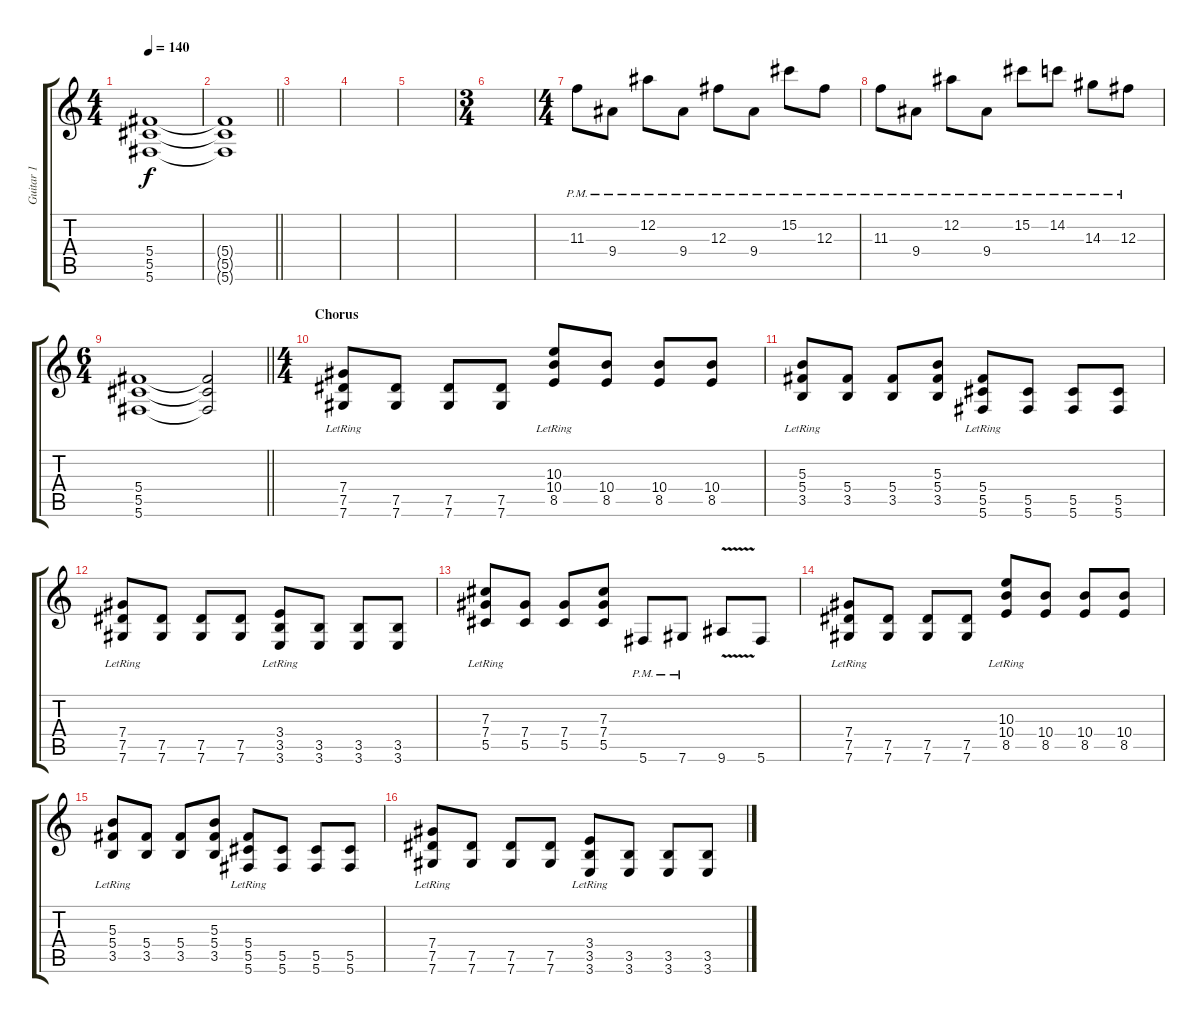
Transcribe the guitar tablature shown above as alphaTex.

\track ("Guitar 1" "Guitar 1") {instrument distortionguitar}
\staff {score tabs}
\tuning (Eb4 Bb3 Gb3 Db3 Ab2 Db2) {hide}
\ts (4 4)
\tempo 140
\clef g2
\ks c
(5.4 5.5 5.6).1{dy f} |
\barLineRight lightlight
(5.4{t} 5.5{t} 5.6{t}).1 |
|
|
|
\ts (3 4)
|
\ts (4 4)
11.3{pm}.8 9.4{pm}.8 12.2{pm}.8 9.4{pm}.8 12.3{pm}.8 9.4{pm}.8 15.2{pm}.8 12.3{pm}.8 |
11.3{pm}.8 9.4{pm}.8 12.2{pm}.8 9.4{pm}.8 15.2{pm}.8 14.2{pm}.8 14.3{pm}.8 12.3{pm}.8 |
\ts (6 4)
\barLineRight lightlight
(5.4 5.5 5.6).1 (5.4{t} 5.5{t} 5.6{t}).2 |
\ts (4 4)
\section ("" "Chorus")
(7.4{lr} 7.5 7.6).8 (7.5 7.6).8 (7.5 7.6).8 (7.5 7.6).8 (10.3{lr} 10.4 8.5).8 (10.4 8.5).8 (10.4 8.5).8 (10.4 8.5).8 |
(5.3{lr} 5.4 3.5).8 (5.4 3.5).8 (5.4 3.5).8 (5.3 5.4 3.5).8 (5.4{lr} 5.5 5.6).8 (5.5 5.6).8 (5.5 5.6).8 (5.5 5.6).8 |
(7.4{lr} 7.5 7.6).8 (7.5 7.6).8 (7.5 7.6).8 (7.5 7.6).8 (3.4{lr} 3.5 3.6).8 (3.5 3.6).8 (3.5 3.6).8 (3.5 3.6).8 |
(7.3{lr} 7.4 5.5).8 (7.4 5.5).8 (7.4 5.5).8 (7.3 7.4 5.5).8 5.6{pm}.8 7.6{pm}.8 9.6{v}.8 5.6.8 |
(7.4{lr} 7.5 7.6).8 (7.5 7.6).8 (7.5 7.6).8 (7.5 7.6).8 (10.3{lr} 10.4 8.5).8 (10.4 8.5).8 (10.4 8.5).8 (10.4 8.5).8 |
(5.3{lr} 5.4 3.5).8 (5.4 3.5).8 (5.4 3.5).8 (5.3 5.4 3.5).8 (5.4{lr} 5.5 5.6).8 (5.5 5.6).8 (5.5 5.6).8 (5.5 5.6).8 |
(7.4{lr} 7.5 7.6).8 (7.5 7.6).8 (7.5 7.6).8 (7.5 7.6).8 (3.4{lr} 3.5 3.6).8 (3.5 3.6).8 (3.5 3.6).8 (3.5 3.6).8
